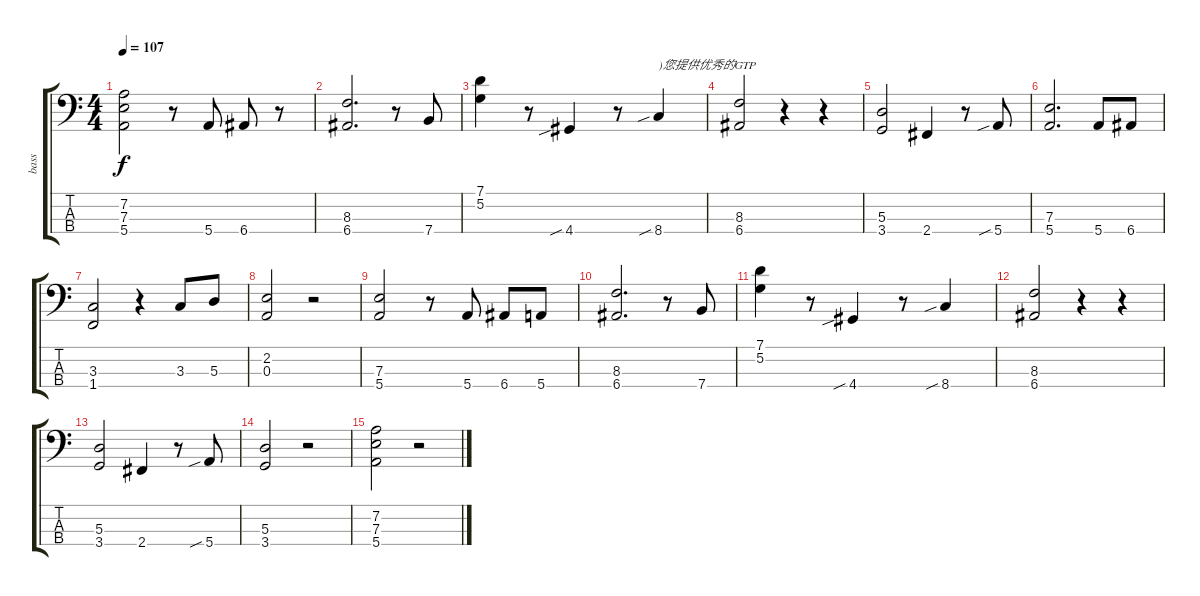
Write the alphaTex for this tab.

\track ("bass" "bass") {instrument electricbassfinger}
\staff {score tabs}
\tuning (G2 D2 A1 E1) {hide}
\ts (4 4)
\tempo 107
\clef f4
\ks c
(7.2 7.3 5.4).2{dy f} r.8 5.4.8 6.4.8 r.8 |
(8.3 6.4).2{d} r.8 7.4.8 |
(7.1 5.2).4 r.8 4.4{sib}.4 r.8 8.4{sib}.4{txt ")您提供优秀的GTP"} |
(8.3 6.4).2 r.4 r.4 |
(5.3 3.4).2 2.4.4 r.8 5.4{sib}.8 |
(7.3 5.4).2{d} 5.4.8 6.4.8 |
(3.3 1.4).2 r.4 3.3.8 5.3.8 |
(2.2 0.3).2 r.2 |
(7.3 5.4).2 r.8 5.4.8 6.4.8 5.4.8 |
(8.3 6.4).2{d} r.8 7.4.8 |
(7.1 5.2).4 r.8 4.4{sib}.4 r.8 8.4{sib}.4 |
(8.3 6.4).2 r.4 r.4 |
(5.3 3.4).2 2.4.4 r.8 5.4{sib}.8 |
(5.3 3.4).2 r.2 |
(7.2 7.3 5.4).2 r.2
